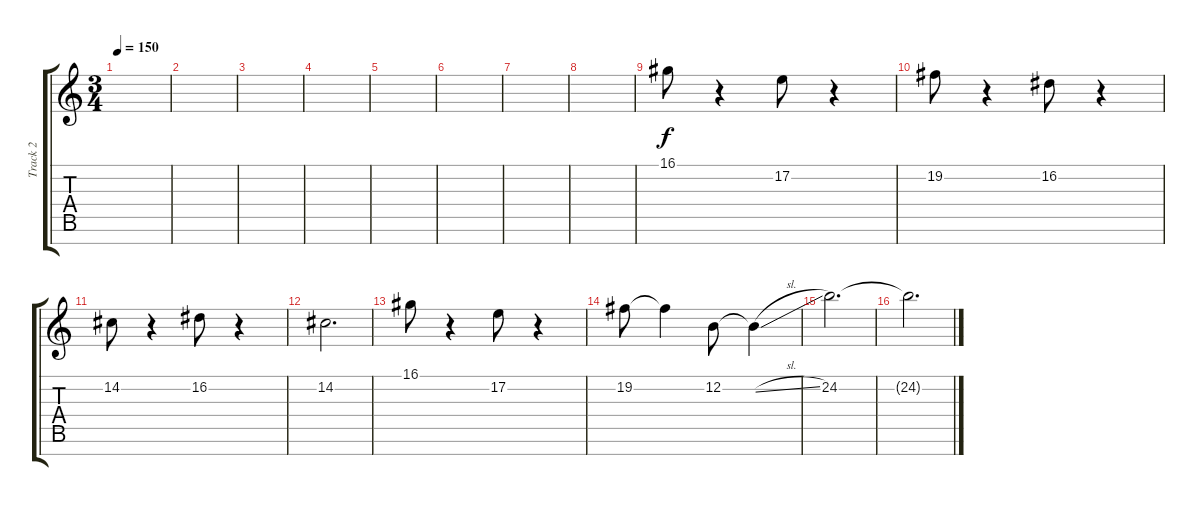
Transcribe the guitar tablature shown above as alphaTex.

\track ("Track 2" "Track 2") {instrument lead1square}
\staff {score tabs}
\tuning (E4 B3 G3 D3 A2 E2 B1) {hide}
\ts (3 4)
\tempo 150
\clef g2
\ks c
|
|
|
|
|
|
|
|
16.1.8 r.4 17.2.8 r.4 |
19.2.8 r.4 16.2.8 r.4 |
14.2.8 r.4 16.2.8 r.4 |
14.2.2{d} |
16.1.8 r.4 17.2.8 r.4 |
19.2.8 19.2{t}.4 12.2.8 12.2{sl t}.4 |
24.2.2{d} |
24.2{t}.2{d}
